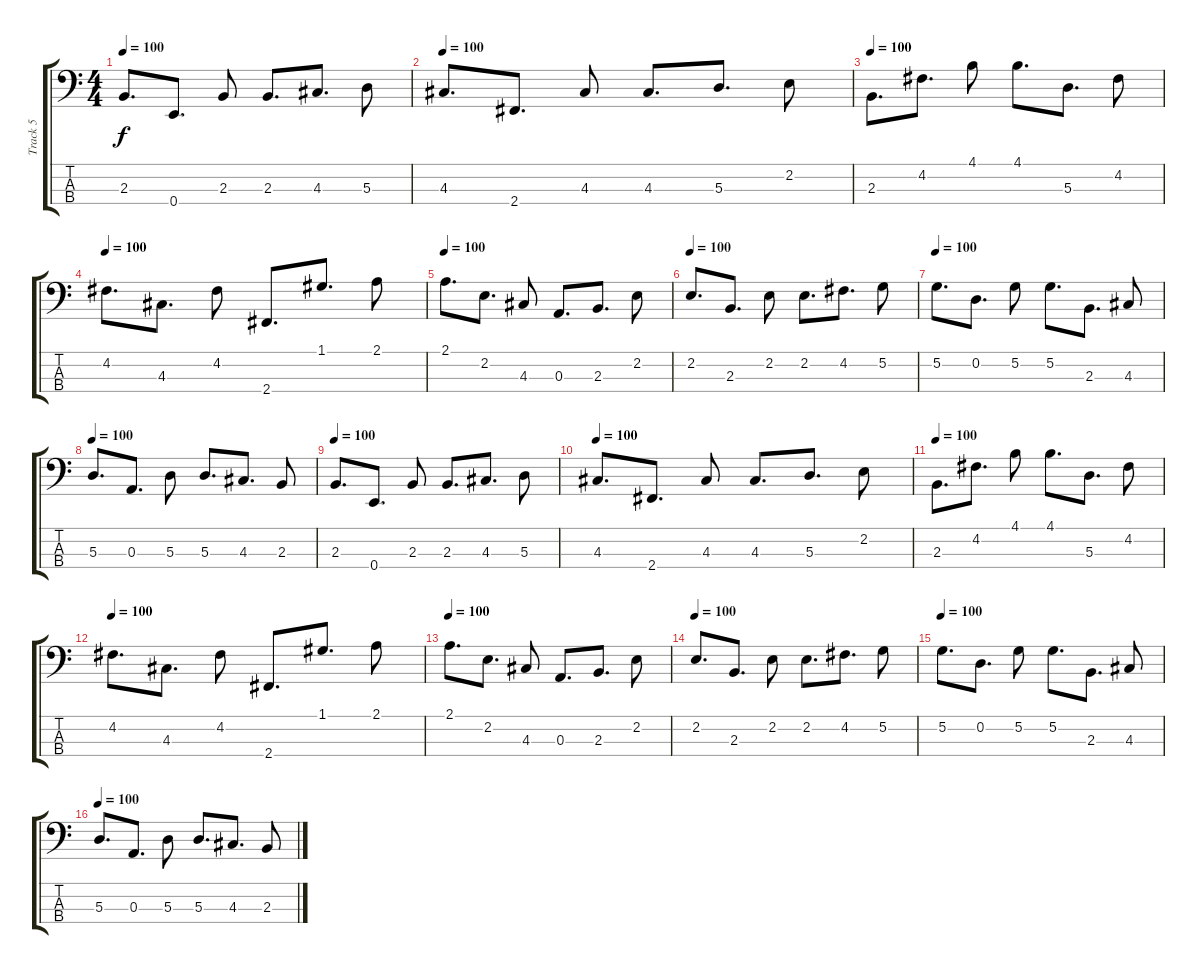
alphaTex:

\track ("Track 5" "Track 5") {instrument electricbassfinger}
\staff {score tabs}
\tuning (G2 D2 A1 E1) {hide}
\ts (4 4)
\tempo 100
\clef f4
\ks c
2.3.8{d dy f} 0.4.8{d} 2.3.8 2.3.8{d} 4.3.8{d} 5.3.8 |
\tempo 100
4.3.8{d} 2.4.8{d} 4.3.8 4.3.8{d} 5.3.8{d} 2.2.8 |
\tempo 100
2.3.8{d} 4.2.8{d} 4.1.8 4.1.8{d} 5.3.8{d} 4.2.8 |
\tempo 100
4.2.8{d} 4.3.8{d} 4.2.8 2.4.8{d} 1.1.8{d} 2.1.8 |
\tempo 100
2.1.8{d} 2.2.8{d} 4.3.8 0.3.8{d} 2.3.8{d} 2.2.8 |
\tempo 100
2.2.8{d} 2.3.8{d} 2.2.8 2.2.8{d} 4.2.8{d} 5.2.8 |
\tempo 100
5.2.8{d} 0.2.8{d} 5.2.8 5.2.8{d} 2.3.8{d} 4.3.8 |
\tempo 100
5.3.8{d} 0.3.8{d} 5.3.8 5.3.8{d} 4.3.8{d} 2.3.8 |
\tempo 100
2.3.8{d} 0.4.8{d} 2.3.8 2.3.8{d} 4.3.8{d} 5.3.8 |
\tempo 100
4.3.8{d} 2.4.8{d} 4.3.8 4.3.8{d} 5.3.8{d} 2.2.8 |
\tempo 100
2.3.8{d} 4.2.8{d} 4.1.8 4.1.8{d} 5.3.8{d} 4.2.8 |
\tempo 100
4.2.8{d} 4.3.8{d} 4.2.8 2.4.8{d} 1.1.8{d} 2.1.8 |
\tempo 100
2.1.8{d} 2.2.8{d} 4.3.8 0.3.8{d} 2.3.8{d} 2.2.8 |
\tempo 100
2.2.8{d} 2.3.8{d} 2.2.8 2.2.8{d} 4.2.8{d} 5.2.8 |
\tempo 100
5.2.8{d} 0.2.8{d} 5.2.8 5.2.8{d} 2.3.8{d} 4.3.8 |
\tempo 100
5.3.8{d} 0.3.8{d} 5.3.8 5.3.8{d} 4.3.8{d} 2.3.8
